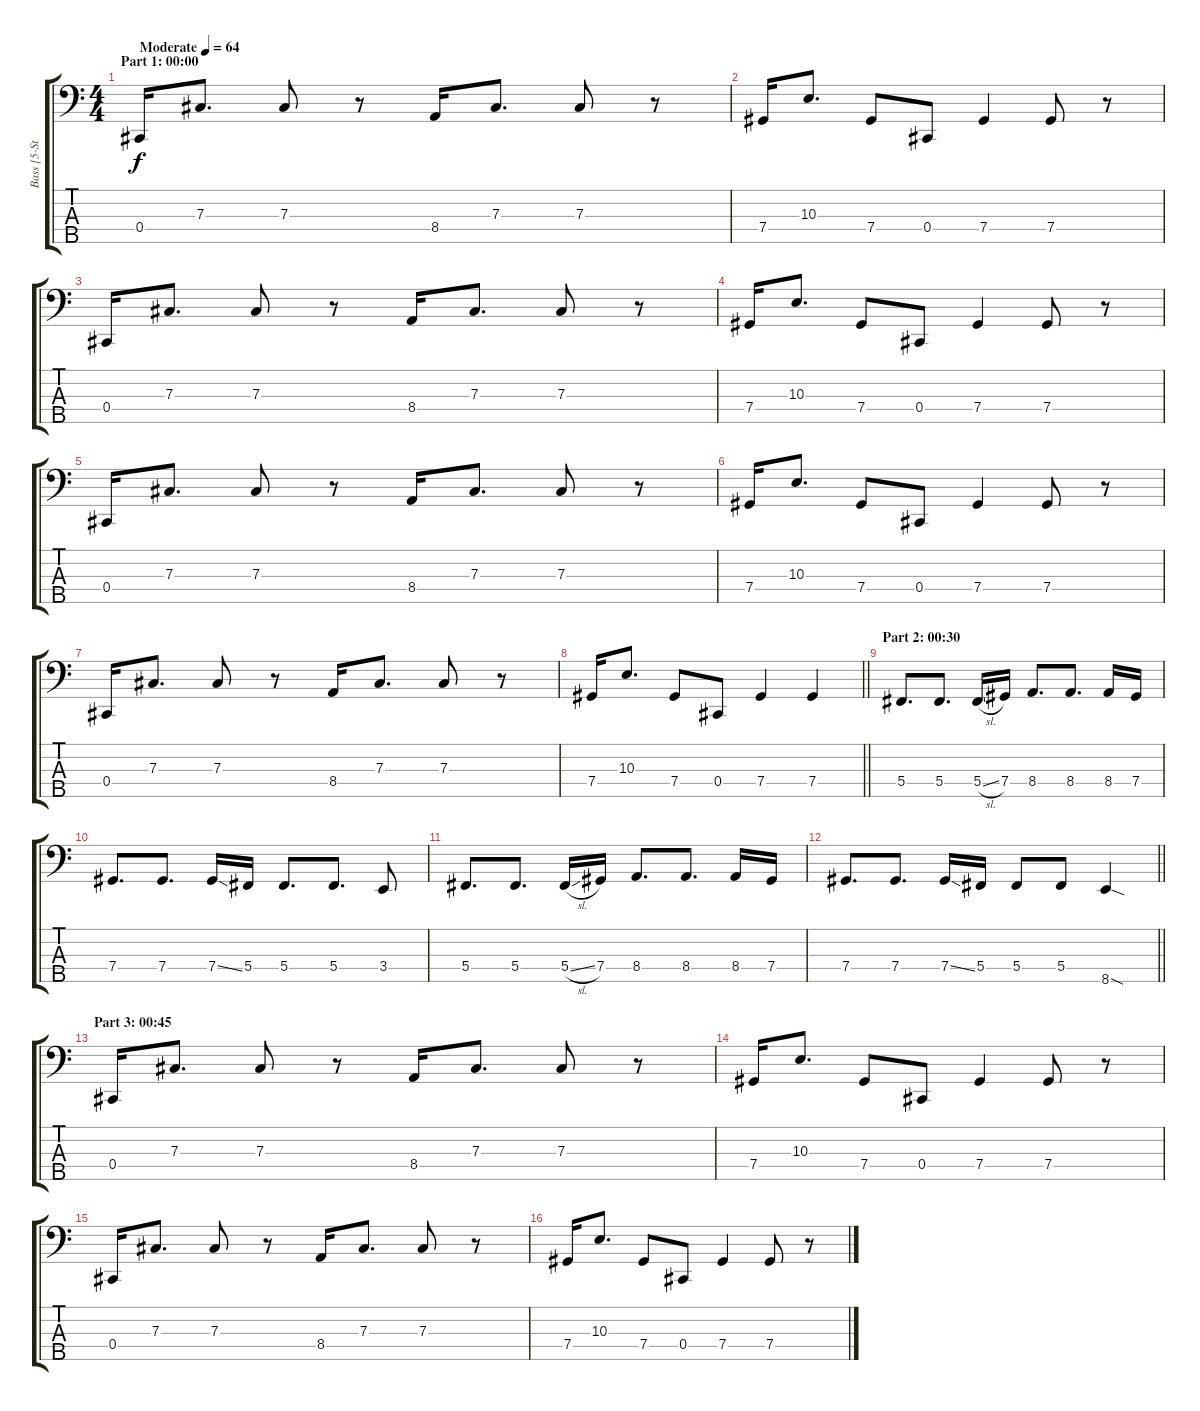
\track ("Bass [5-String]" "Bass [5-St") {instrument electricbasspick}
\staff {score tabs}
\tuning (E2 B1 Gb1 Db1 Ab0) {hide}
\ts (4 4)
\section ("" "Part 1: 00:00")
\tempo (64 "Moderate")
\clef f4
\ks c
0.4.16{dy f instrument electricbasspick} 7.3.8{d} 7.3.8 r.8 8.4.16 7.3.8{d} 7.3.8 r.8 |
7.4.16 10.3.8{d} 7.4.8 0.4.8 7.4.4 7.4.8 r.8 |
0.4.16 7.3.8{d} 7.3.8 r.8 8.4.16 7.3.8{d} 7.3.8 r.8 |
7.4.16 10.3.8{d} 7.4.8 0.4.8 7.4.4 7.4.8 r.8 |
0.4.16 7.3.8{d} 7.3.8 r.8 8.4.16 7.3.8{d} 7.3.8 r.8 |
7.4.16 10.3.8{d} 7.4.8 0.4.8 7.4.4 7.4.8 r.8 |
0.4.16 7.3.8{d} 7.3.8 r.8 8.4.16 7.3.8{d} 7.3.8 r.8 |
\barLineRight lightlight
7.4.16 10.3.8{d} 7.4.8 0.4.8 7.4.4 7.4.4 |
\section ("" "Part 2: 00:30")
5.4.8{d} 5.4.8{d} 5.4{sl}.16 7.4.16 8.4.8{d} 8.4.8{d} 8.4.16 7.4.16 |
7.4.8{d} 7.4.8{d} 7.4{ss}.16 5.4.16 5.4.8{d} 5.4.8{d} 3.4.8 |
5.4.8{d} 5.4.8{d} 5.4{sl}.16 7.4.16 8.4.8{d} 8.4.8{d} 8.4.16 7.4.16 |
\barLineRight lightlight
7.4.8{d} 7.4.8{d} 7.4{ss}.16 5.4.16 5.4.8 5.4.8 8.5{sod}.4 |
\section ("" "Part 3: 00:45")
0.4.16 7.3.8{d} 7.3.8 r.8 8.4.16 7.3.8{d} 7.3.8 r.8 |
7.4.16 10.3.8{d} 7.4.8 0.4.8 7.4.4 7.4.8 r.8 |
0.4.16 7.3.8{d} 7.3.8 r.8 8.4.16 7.3.8{d} 7.3.8 r.8 |
7.4.16 10.3.8{d} 7.4.8 0.4.8 7.4.4 7.4.8 r.8
